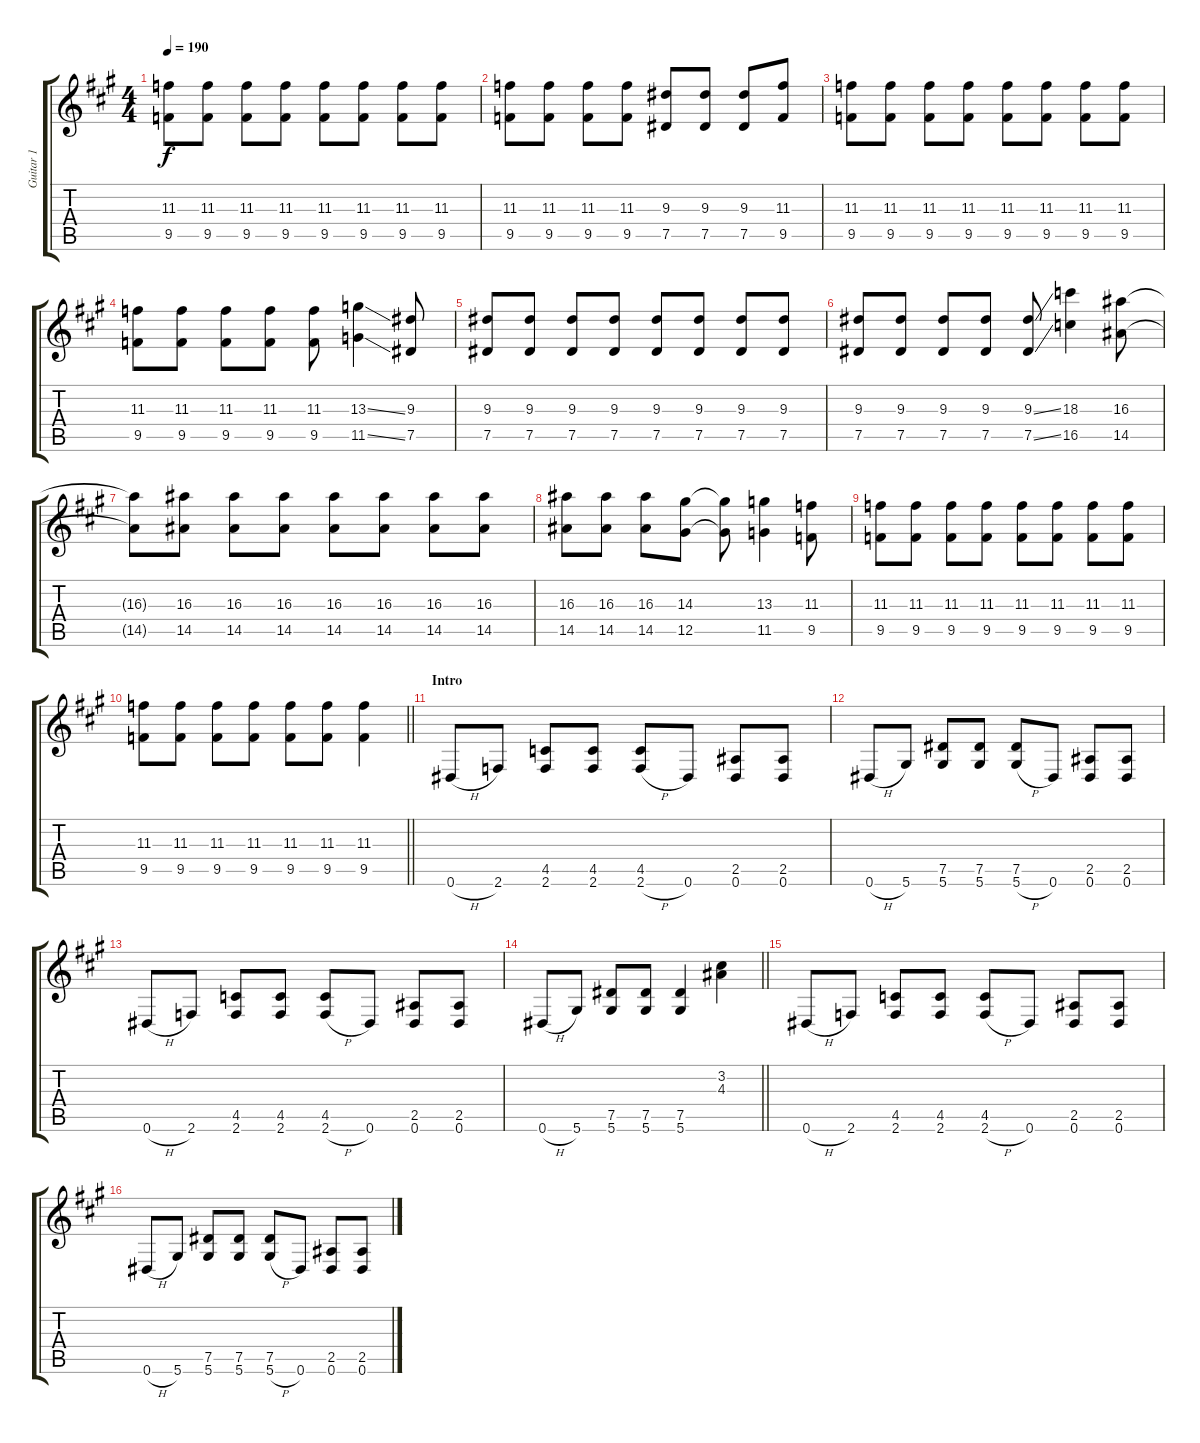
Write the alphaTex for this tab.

\track ("Guitar 1" "Guitar 1") {instrument overdrivenguitar}
\staff {score tabs}
\tuning (Eb4 Bb3 Gb3 Db3 Ab2 Eb2) {hide}
\ts (4 4)
\tempo 190
\clef g2
\ks a
(11.3 9.5).8{dy f} (11.3 9.5).8 (11.3 9.5).8 (11.3 9.5).8 (11.3 9.5).8 (11.3 9.5).8 (11.3 9.5).8 (11.3 9.5).8 |
(11.3 9.5).8 (11.3 9.5).8 (11.3 9.5).8 (11.3 9.5).8 (9.3 7.5).8 (9.3 7.5).8 (9.3 7.5).8 (11.3 9.5).8 |
(11.3 9.5).8 (11.3 9.5).8 (11.3 9.5).8 (11.3 9.5).8 (11.3 9.5).8 (11.3 9.5).8 (11.3 9.5).8 (11.3 9.5).8 |
(11.3 9.5).8 (11.3 9.5).8 (11.3 9.5).8 (11.3 9.5).8 (11.3 9.5).8 (13.3{ss} 11.5{ss}).4 (9.3 7.5).8 |
(9.3 7.5).8 (9.3 7.5).8 (9.3 7.5).8 (9.3 7.5).8 (9.3 7.5).8 (9.3 7.5).8 (9.3 7.5).8 (9.3 7.5).8 |
(9.3 7.5).8 (9.3 7.5).8 (9.3 7.5).8 (9.3 7.5).8 (9.3{ss} 7.5{ss}).8 (18.3 16.5).4 (16.3 14.5).8 |
(16.3{t} 14.5{t}).8 (16.3 14.5).8 (16.3 14.5).8 (16.3 14.5).8 (16.3 14.5).8 (16.3 14.5).8 (16.3 14.5).8 (16.3 14.5).8 |
(16.3 14.5).8 (16.3 14.5).8 (16.3 14.5).8 (14.3 12.5).8 (14.3{t} 12.5{t}).8 (13.3 11.5).4 (11.3 9.5).8 |
(11.3 9.5).8 (11.3 9.5).8 (11.3 9.5).8 (11.3 9.5).8 (11.3 9.5).8 (11.3 9.5).8 (11.3 9.5).8 (11.3 9.5).8 |
\barLineRight lightlight
(11.3 9.5).8 (11.3 9.5).8 (11.3 9.5).8 (11.3 9.5).8 (11.3 9.5).8 (11.3 9.5).8 (11.3 9.5).4 |
\section ("" "Intro")
0.6{h}.8 2.6.8 (4.5 2.6).8 (4.5 2.6).8 (4.5 2.6{h}).8 0.6.8 (2.5 0.6).8 (2.5 0.6).8 |
0.6{h}.8 5.6.8 (7.5 5.6).8 (7.5 5.6).8 (7.5 5.6{h}).8 0.6.8 (2.5 0.6).8 (2.5 0.6).8 |
0.6{h}.8 2.6.8 (4.5 2.6).8 (4.5 2.6).8 (4.5 2.6{h}).8 0.6.8 (2.5 0.6).8 (2.5 0.6).8 |
\barLineRight lightlight
0.6{h}.8 5.6.8 (7.5 5.6).8 (7.5 5.6).8 (7.5 5.6).4 (3.2 4.3).4 |
0.6{h}.8 2.6.8 (4.5 2.6).8 (4.5 2.6).8 (4.5 2.6{h}).8 0.6.8 (2.5 0.6).8 (2.5 0.6).8 |
0.6{h}.8 5.6.8 (7.5 5.6).8 (7.5 5.6).8 (7.5 5.6{h}).8 0.6.8 (2.5 0.6).8 (2.5 0.6).8
